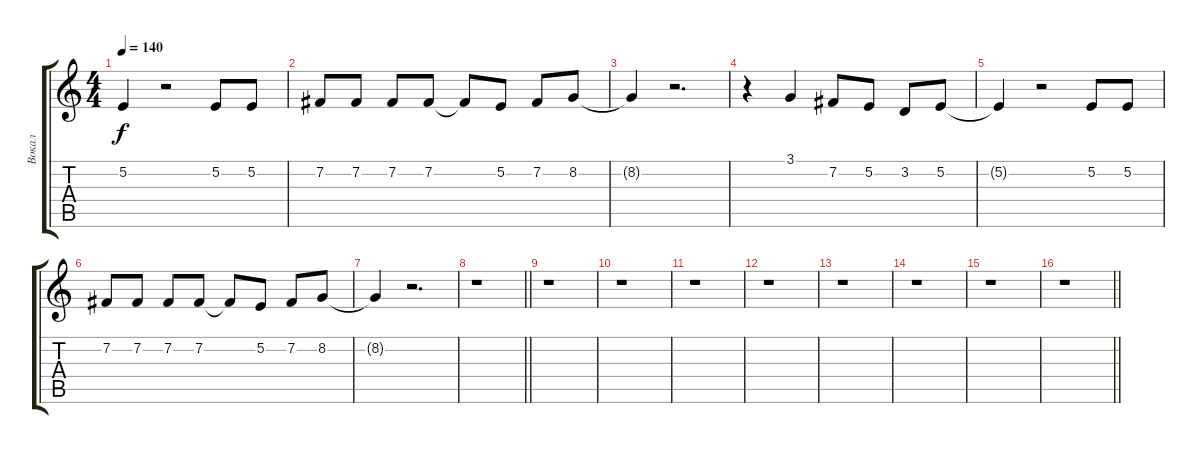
\track ("Вокал" "Вокал") {instrument sopranosax}
\staff {score tabs}
\tuning (E4 B3 G3 D3 A2 E2) {hide}
\ts (4 4)
\tempo 140
\clef g2
\ks c
5.2{t}.4{dy f} r.2 5.2.8 5.2.8 |
7.2.8 7.2.8 7.2.8 7.2.8 7.2{t}.8 5.2.8 7.2.8 8.2.8 |
8.2{t}.4 r.2{d} |
r.4 3.1.4 7.2.8 5.2.8 3.2.8 5.2.8 |
5.2{t}.4 r.2 5.2.8 5.2.8 |
7.2.8 7.2.8 7.2.8 7.2.8 7.2{t}.8 5.2.8 7.2.8 8.2.8 |
8.2{t}.4 r.2{d} |
\barLineRight lightlight
r.1 |
r.1 |
r.1 |
r.1 |
r.1 |
r.1 |
r.1 |
r.1 |
\barLineRight lightlight
r.1
